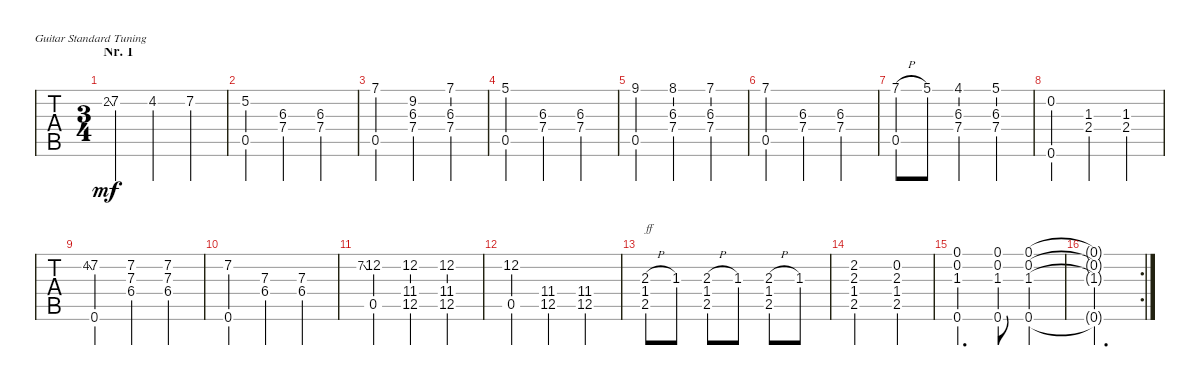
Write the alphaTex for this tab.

\bracketExtendMode groupsimilarinstruments
\singleTrackTrackNamePolicy hidden
\multiTrackTrackNamePolicy hidden
\firstSystemTrackNameOrientation horizontal
\otherSystemsTrackNameOrientation horizontal
\track ("Guitar Standard" "Guitar Sta") {instrument acousticguitarnylon}
\staff {tabs}
\tuning (E4 B3 G3 D3 A2 E2)
\ts (3 4)
\section ("" "Nr. 1")
\tempo (90 hide)
\clef g2
\ks a
2.2{ss}.8{gr dy mf} 7.2.4 4.2.4 7.2.4 |
(5.2 0.5).4 (6.3 7.4).4 (6.3 7.4).4 |
(0.5 7.1).4 (9.2 6.3 7.4).4 (7.4 6.3 7.1).4 |
(5.1 0.5).4 (7.4 6.3).4 (7.4 6.3).4 |
(0.5 9.1).4 (8.1 6.3 7.4).4 (7.1 7.4 6.3).4 |
(0.5 7.1{ac}).4 (6.3 7.4).4 (7.4 6.3).4 |
(0.5 7.1{h}).8 5.1.8 (4.1 6.3 7.4).4 (7.4 6.3 5.1).4 |
(0.2{ac} 0.6).4 (1.3 2.4).4 (1.3 2.4).4 |
4.2{ss}.8{gr} (0.6 7.2{ac}).4 (7.2{ac} 7.3 6.4).4 (7.2{ac} 7.3 6.4).4 |
(7.2{ac} 0.6).4 (6.4 7.3).4 (6.4 7.3).4 |
7.2{ss}.8{gr} (12.2{ac} 0.5).4 (12.2{ac} 12.5 11.4).4 (12.2{ac} 12.5 11.4).4 |
(12.2{ac} 0.5).4 (12.5 11.4).4 (12.5 11.4).4 |
(2.5 1.4 2.3{h}).8{txt "ff"} 1.3.8 (2.5 1.4 2.3{h}).8 1.3.8 (2.5 1.4 2.3{h}).8 1.3.8 |
(2.5 1.4 2.3 2.2).2 (0.2 2.3 1.4 2.5).4 |
(0.6 1.3 0.2 0.1).4{d} (0.6 1.3 0.2 0.1).8 (0.6 1.3 0.2 0.1).4 |
\rc 2
(0.6{t} 1.3{t} 0.2{t} 0.1{t}).2{d}
